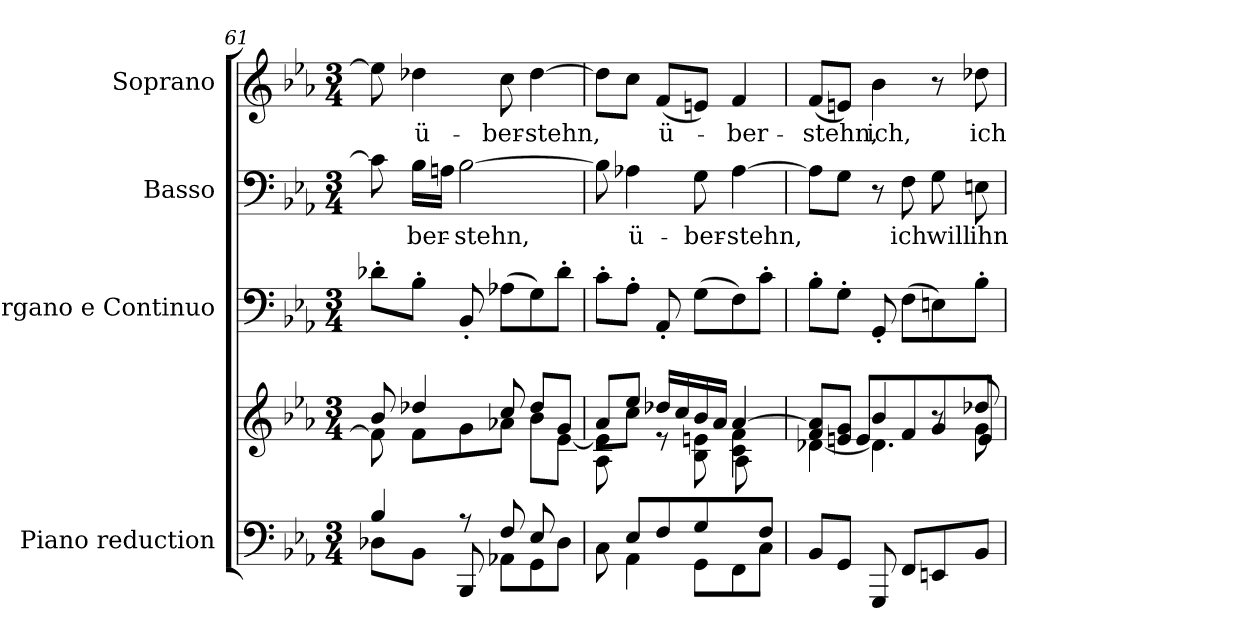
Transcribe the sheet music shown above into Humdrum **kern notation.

**kern	**kern	**kern	**kern	**text	**kern	**text
*part4	*part4	*part3	*part2	*part2	*part1	*part1
*staff5	*staff4	*staff3	*staff2	*staff2	*staff1	*staff1
*I"Piano reduction	*	*I"Organo e Continuo	*I"Basso	*	*I"Soprano	*
*I'Pno	*	*	*	*	*	*
!!LO:LB:g=z
*clefF4	*clefG2	*clefF4	*clefF4	*	*clefG2	*
*k[b-e-a-]	*k[b-e-a-]	*k[b-e-a-]	*k[b-e-a-]	*	*k[b-e-a-]	*
*M3/4	*M3/4	*M3/4	*M3/4	*	*M3/4	*
=61	=61	=61	=61	=61	=61	=61
*^	*^	*	*	*	*	*
*	*	*	*^	*	*	*	*	*
4B-/	8D-X\L	8b-/	8f\]	8ryy	8d-X'\L	8c\]	.	8ee-\]	.
!	!	!	!	!	!	!	!LO:LY:b	!	!LO:LY:b
*	*	*	*v	*v	*	*	*	*	*
.	8BB-\J	4dd-X/	8f\L	8B-'\J	16B-\LL	-ber-	4dd-X\	ü-
.	.	.	.	.	16An\JJ	.	.	.
!	!	!	!	!	!	!LO:LY:b	!	!
8r	8BBB-/	.	8g\	8BB-'/	[2B-\	-stehn,	.	.
!	!	!	!	!	!	!	!	!LO:LY:b
8F/L	8AA-X\L	8cc/	8a-X\J	(>8A-X\L	.	.	8cc\	-ber-
!	!	!	!	!	!	!	!	!LO:LY:b
8E-/	8GG\	8dd-/L	8b-\L	8G\)	.	.	[4dd-\	-stehn,
*	*	*	*^	*	*	*	*	*
8ryy	8D-\J	8g/J	[8e-\J	8B-\J	8d-'\J	.	.	.	.
=62	=62	=62	=62	=62	=62	=62	=62	=62	=62
8ryy	8C\	8a-/L	8e-\L]	8A-\	8c'\L	8B-\]	.	8dd-\L]	.
!	!	!	!	!	!	!	!LO:LY:b	!	!
8E-/L	4AA-\	8ee-/J	8cc\J	4.ryy	8A-'\J	4A-X\	ü-	8cc\J	.
!	!	!	!	!	!	!	!	!	!LO:LY:b
8F/	.	16dd-X/LL	8r	.	8AA-'/	.	.	(<8f/L	ü-
.	.	16cc/	.	.	.	.	.	.	.
!	!	!	!	!	!	!	!LO:LY:b	!	!
8G/	8GG\L	16b-/	8B-\ 8en\	.	(>8G\L	8G\	-ber-	8en/J)	.
.	.	16a-/JJ	.	.	.	.	.	.	.
!	!	!	!	!	!	!	!LO:LY:b	!	!LO:LY:b
8ryy	8FF\	[4a-/	4c\ 4f\	8A-\	8F\)	[4A-\	-stehn,	4f/	-ber-
8F/J	8C\J	.	.	8ryy	8c'\J	.	.	.	.
=63	=63	=63	=63	=63	=63	=63	=63	=63	=63
!	!	!	!	!	!	!	!	!	!LO:LY:b
*v	*v	*	*	*	*	*	*	*	*
8BB-/L	8f/ 8a-/]L	[4d-X\	4ryy	8B-'\L	8A-\L]	.	(<8f/L	-stehn,
8GG/J	8en/ 8g/J	.	.	8G'\J	8G\J	.	8en/J)	.
!	!	!	!	!	!	!	!	!LO:LY:b
8GGG/	4b-/	4.d-\]	8e/L	8GG'/	8r	.	4b-\	ich,
!	!	!	!	!	!	!LO:LY:b	!	!
8FF/L	.	.	8f/	(>8F\L	8F\	ich	.	.
!	!	!	!	!	!	!LO:LY:b	!	!
8EEn/	8r	.	8g/	8En\)	8G\	will	8r	.
!	!	!	!	!	!	!LO:LY:b	!	!LO:LY:b
8BB-/J	8dd-X/	8g\	8e/J	8B-'\J	8En\	ihn	8dd-X\	ich
*	*v	*v	*v	*	*	*	*	*
=	=	=	=	=	=	=
*-	*-	*-	*-	*-	*-	*-
